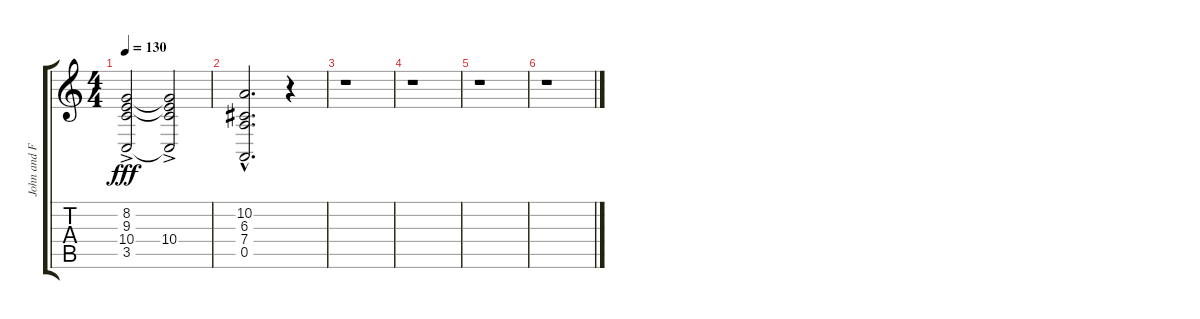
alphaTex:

\track ("John and Flea Vocals" "John and F") {instrument frenchhorn}
\staff {score tabs}
\tuning (E4 B3 G3 D3 A2 E2) {hide}
\ts (4 4)
\tempo 130
\clef g2
\ks c
(8.2 9.3 10.4{ac} 3.5).2{dy fff} (8.2{t} 9.3{t} 10.4{ac} 3.5{t}).2 |
(10.2{hac} 6.3{hac} 7.4{hac} 0.5{hac}).2{d} r.4 |
r.1 |
r.1 |
r.1 |
r.1
